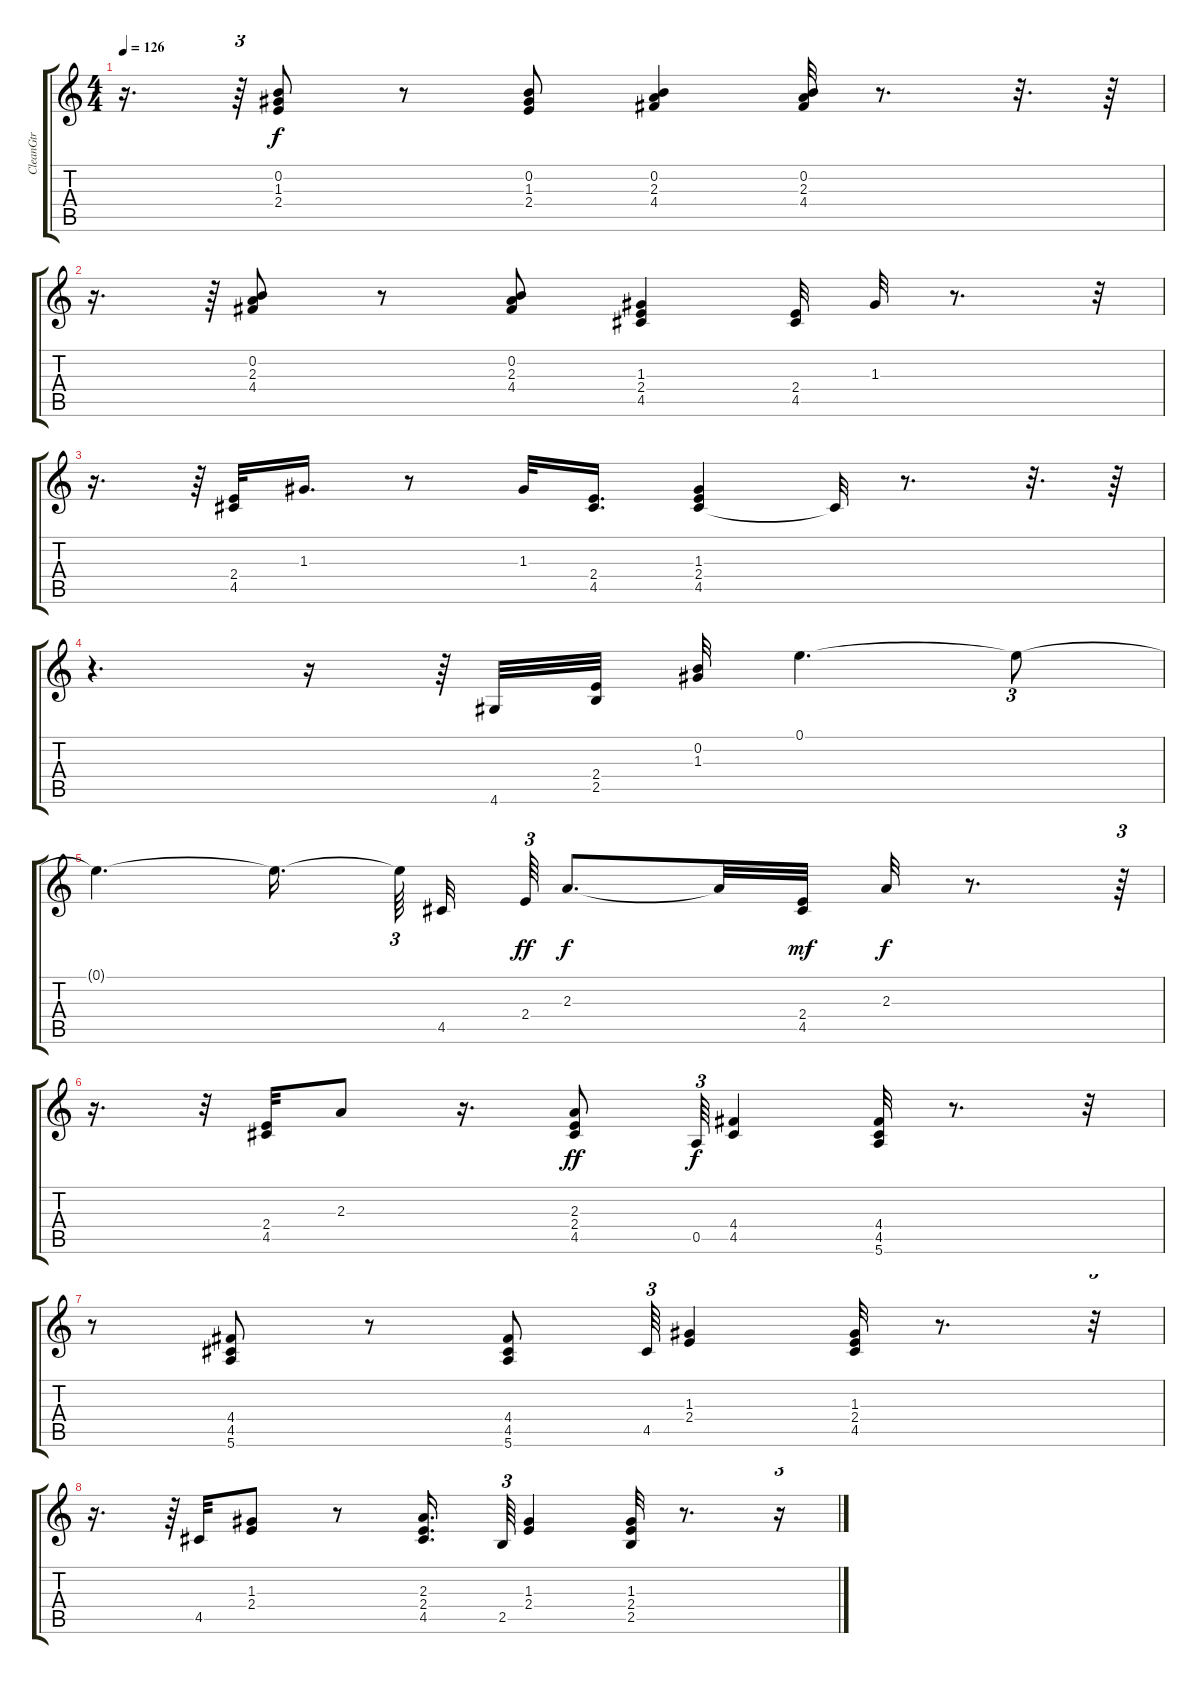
\track ("CleanGtr" "CleanGtr") {instrument electricguitarclean}
\staff {score tabs}
\tuning (E4 B3 G3 D3 A2 E2) {hide}
\ts (4 4)
\tempo 126
\clef g2
\ks c
r.16{d dy f} r.64{tu (3 2)} (0.2 1.3 2.4).8 r.8 (0.2 1.3 2.4).8 (0.2 2.3 4.4).4 (0.2 2.3 4.4).32 r.8{d} r.32{d} r.64 |
r.16{d} r.64{tu (3 2)} (0.2 2.3 4.4).8 r.8 (0.2 2.3 4.4).8 (1.3 2.4 4.5).4 (2.4 4.5).32 1.3.32 r.8{d} r.32{tu (3 2)} |
r.16{d} r.64{tu (3 2)} (2.4 4.5).32 1.3.16{d} r.8 1.3.32 (2.4 4.5).16{d} (1.3 2.4 4.5).4 4.5{t}.32 r.8{d} r.32{d} r.64 |
r.4{d} r.16 r.64{tu (3 2)} 4.6.32 (2.4 2.5).32 (0.2 1.3).32 0.1.4{d} 0.1{t}.8{tu (3 2)} |
0.1{t}.4{d} 0.1{t}.16{d} 0.1{t}.64{tu (3 2)} 4.5.32 2.4.64{tu (3 2) dy ff} 2.3.8{d dy f} 2.3{t}.32 (2.4 4.5).32{dy mf} 2.3.32{dy f} r.8{d} r.64{tu (3 2)} |
r.16{d} r.32{tu (3 2)} (2.4 4.5).32 2.3.8 r.16{d} (2.3 2.4 4.5).8{dy ff} 0.5.64{tu (3 2) dy f} (4.4 4.5).4 (4.4 4.5 5.6).32 r.8{d} r.32 |
r.8 (4.4 4.5 5.6).8 r.8 (4.4 4.5 5.6).8 4.5.64{tu (3 2)} (1.3 2.4).4 (1.3 2.4 4.5).32 r.8{d} r.32{tu (3 2)} |
r.16{d} r.64{tu (3 2)} 4.5.32 (1.3 2.4).8 r.8 (2.3 2.4 4.5).16{d} 2.5.64{tu (3 2)} (1.3 2.4).4 (1.3 2.4 2.5).32 r.8{d} r.16{tu (3 2)}
